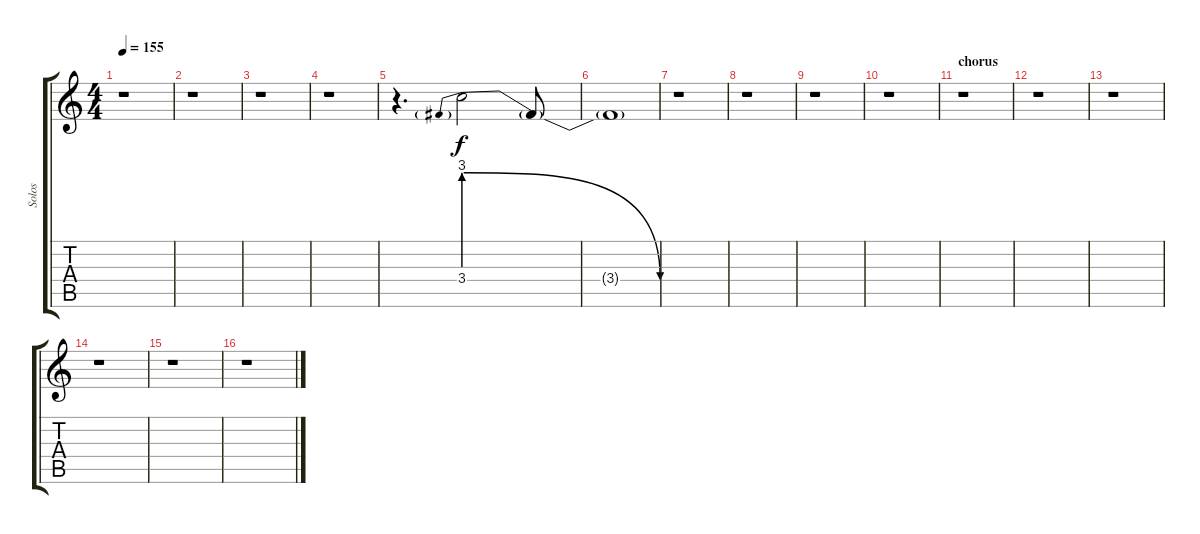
\track ("Solos" "Solos") {instrument distortionguitar}
\staff {score tabs}
\tuning (F4 C4 Ab3 Eb3 Bb2 F2) {hide}
\ts (4 4)
\tempo 155
\clef g2
\ks c
r.1{dy mp} |
r.1 |
\section ("" "")
r.1 |
r.1 |
r.4{d} 3.4{be (prebendrelease 0 12 60 0)}.2{dy f} 3.4{t}.8 |
3.4{t}.1 |
r.1 |
r.1 |
r.1 |
r.1 |
\section ("" "chorus")
r.1 |
r.1 |
r.1 |
r.1 |
r.1 |
r.1
